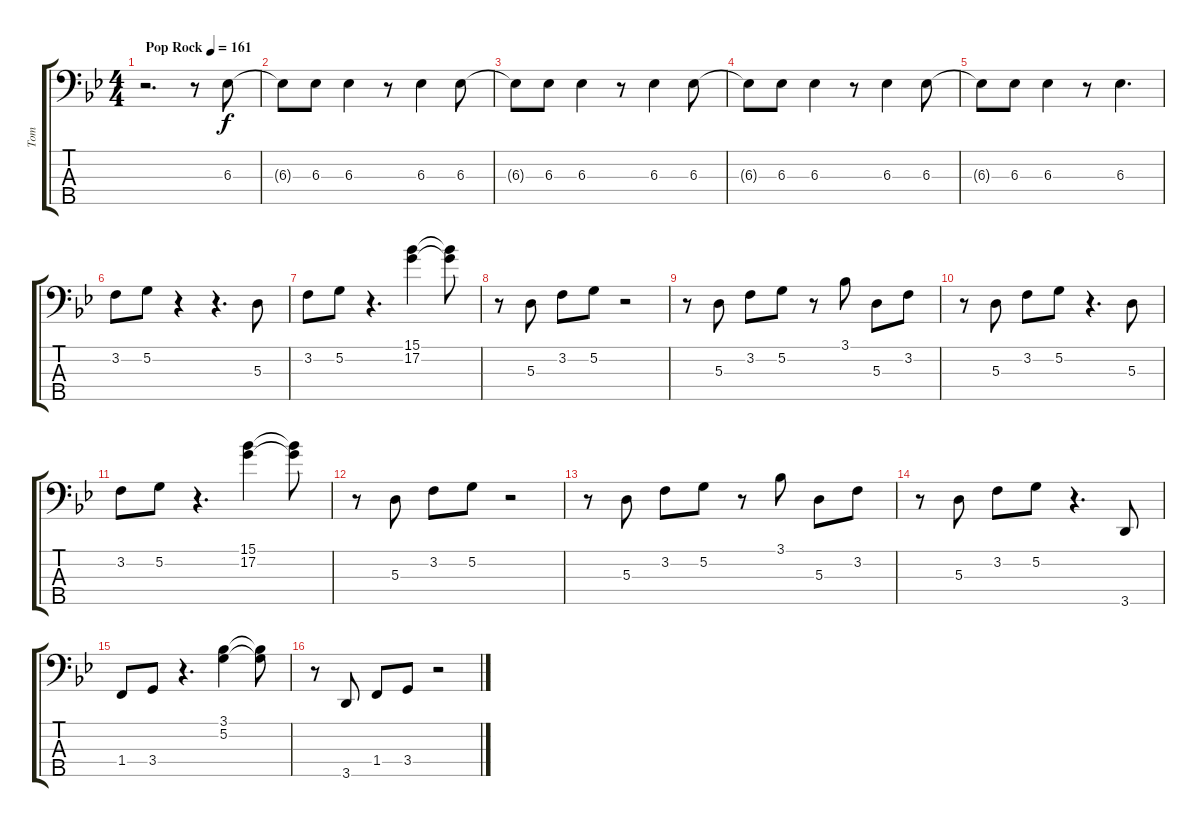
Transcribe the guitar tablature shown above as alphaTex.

\track ("Tom" "Tom") {instrument electricbassfinger}
\staff {score tabs}
\tuning (G2 D2 A1 E1 B0) {hide}
\ts (4 4)
\tempo (161 "Pop Rock")
\clef f4
\ks bb
r.2{d dy f instrument electricbassfinger} r.8 6.3.8 |
6.3{t}.8 6.3.8 6.3.4 r.8 6.3.4 6.3.8 |
6.3{t}.8 6.3.8 6.3.4 r.8 6.3.4 6.3.8 |
6.3{t}.8 6.3.8 6.3.4 r.8 6.3.4 6.3.8 |
6.3{t}.8 6.3.8 6.3.4 r.8 6.3.4{d} |
3.2.8 5.2.8 r.4 r.4{d} 5.3.8 |
3.2.8 5.2.8 r.4{d} (15.1 17.2).4 (15.1{t} 17.2{t}).8 |
r.8 5.3.8 3.2.8 5.2.8 r.2 |
r.8 5.3.8 3.2.8 5.2.8 r.8 3.1.8 5.3.8 3.2.8 |
r.8 5.3.8 3.2.8 5.2.8 r.4{d} 5.3.8 |
3.2.8 5.2.8 r.4{d} (15.1 17.2).4 (15.1{t} 17.2{t}).8 |
r.8 5.3.8 3.2.8 5.2.8 r.2 |
r.8 5.3.8 3.2.8 5.2.8 r.8 3.1.8 5.3.8 3.2.8 |
r.8 5.3.8 3.2.8 5.2.8 r.4{d} 3.5.8 |
1.4.8 3.4.8 r.4{d} (3.1 5.2).4 (3.1{t} 5.2{t}).8 |
r.8 3.5.8 1.4.8 3.4.8 r.2
